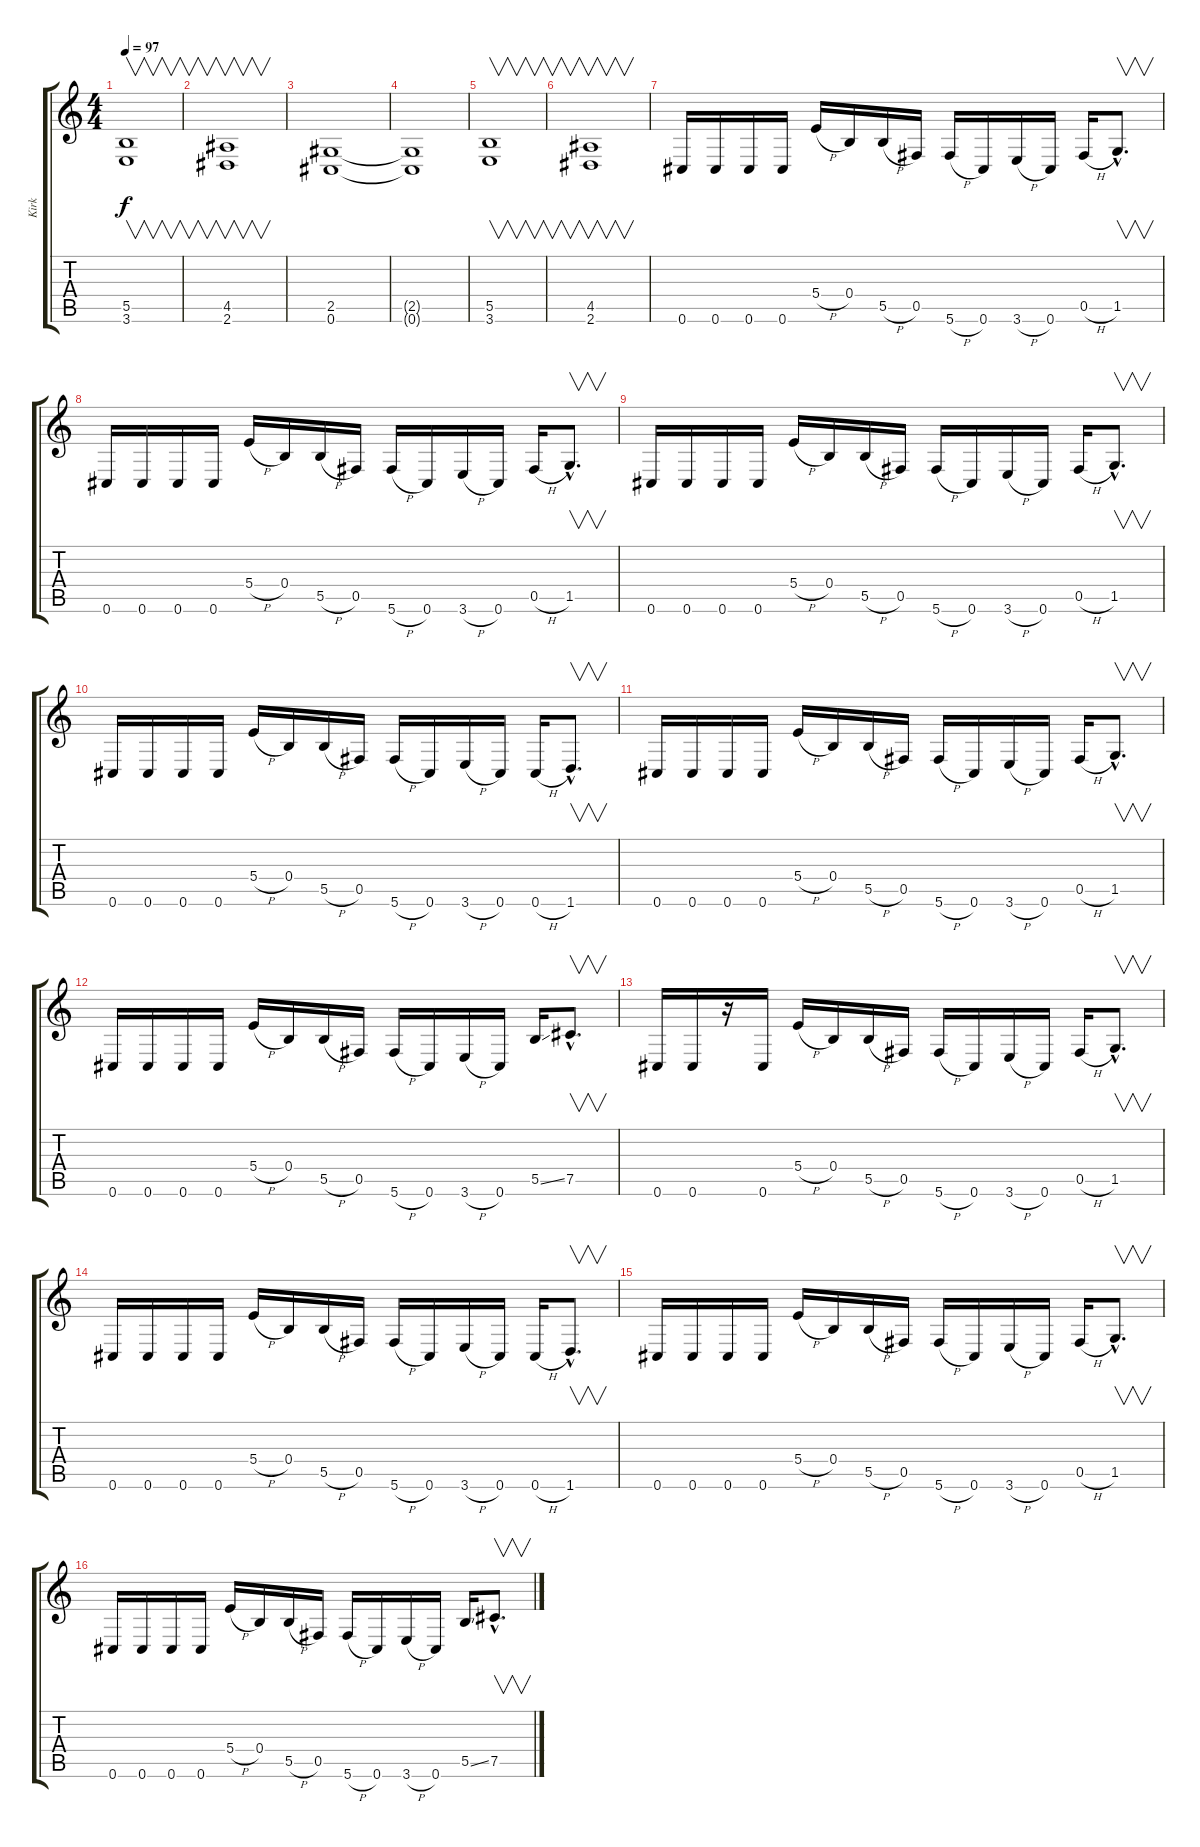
\track ("Kirk" "Kirk") {instrument distortionguitar}
\staff {score tabs}
\tuning (Db4 Ab3 E3 B2 Gb2 Db2) {hide}
\ts (4 4)
\tempo 97
\clef g2
\ks c
(5.5 3.6).1{v dy f} |
(4.5 2.6).1{v} |
(2.5 0.6).1 |
(2.5{t} 0.6{t}).1 |
(5.5 3.6).1{v} |
(4.5 2.6).1{v} |
0.6.16 0.6.16 0.6.16 0.6.16 5.4{h}.16 0.4.16 5.5{h}.16 0.5.16 5.6{h}.16 0.6.16 3.6{h}.16 0.6.16 0.5{h}.16 1.5{hac}.8{v d} |
0.6.16 0.6.16 0.6.16 0.6.16 5.4{h}.16 0.4.16 5.5{h}.16 0.5.16 5.6{h}.16 0.6.16 3.6{h}.16 0.6.16 0.5{h}.16 1.5{hac}.8{v d} |
0.6.16 0.6.16 0.6.16 0.6.16 5.4{h}.16 0.4.16 5.5{h}.16 0.5.16 5.6{h}.16 0.6.16 3.6{h}.16 0.6.16 0.5{h}.16 1.5{hac}.8{v d} |
0.6.16 0.6.16 0.6.16 0.6.16 5.4{h}.16 0.4.16 5.5{h}.16 0.5.16 5.6{h}.16 0.6.16 3.6{h}.16 0.6.16 0.6{h}.16 1.6{hac}.8{v d} |
0.6.16 0.6.16 0.6.16 0.6.16 5.4{h}.16 0.4.16 5.5{h}.16 0.5.16 5.6{h}.16 0.6.16 3.6{h}.16 0.6.16 0.5{h}.16 1.5{hac}.8{v d} |
0.6.16 0.6.16 0.6.16 0.6.16 5.4{h}.16 0.4.16 5.5{h}.16 0.5.16 5.6{h}.16 0.6.16 3.6{h}.16 0.6.16 5.5{ss}.16 7.5{hac}.8{v d} |
0.6.16 0.6.16 r.16 0.6.16 5.4{h}.16 0.4.16 5.5{h}.16 0.5.16 5.6{h}.16 0.6.16 3.6{h}.16 0.6.16 0.5{h}.16 1.5{hac}.8{v d} |
0.6.16 0.6.16 0.6.16 0.6.16 5.4{h}.16 0.4.16 5.5{h}.16 0.5.16 5.6{h}.16 0.6.16 3.6{h}.16 0.6.16 0.6{h}.16 1.6{hac}.8{v d} |
0.6.16 0.6.16 0.6.16 0.6.16 5.4{h}.16 0.4.16 5.5{h}.16 0.5.16 5.6{h}.16 0.6.16 3.6{h}.16 0.6.16 0.5{h}.16 1.5{hac}.8{v d} |
0.6.16 0.6.16 0.6.16 0.6.16 5.4{h}.16 0.4.16 5.5{h}.16 0.5.16 5.6{h}.16 0.6.16 3.6{h}.16 0.6.16 5.5{ss}.16 7.5{hac}.8{v d}
